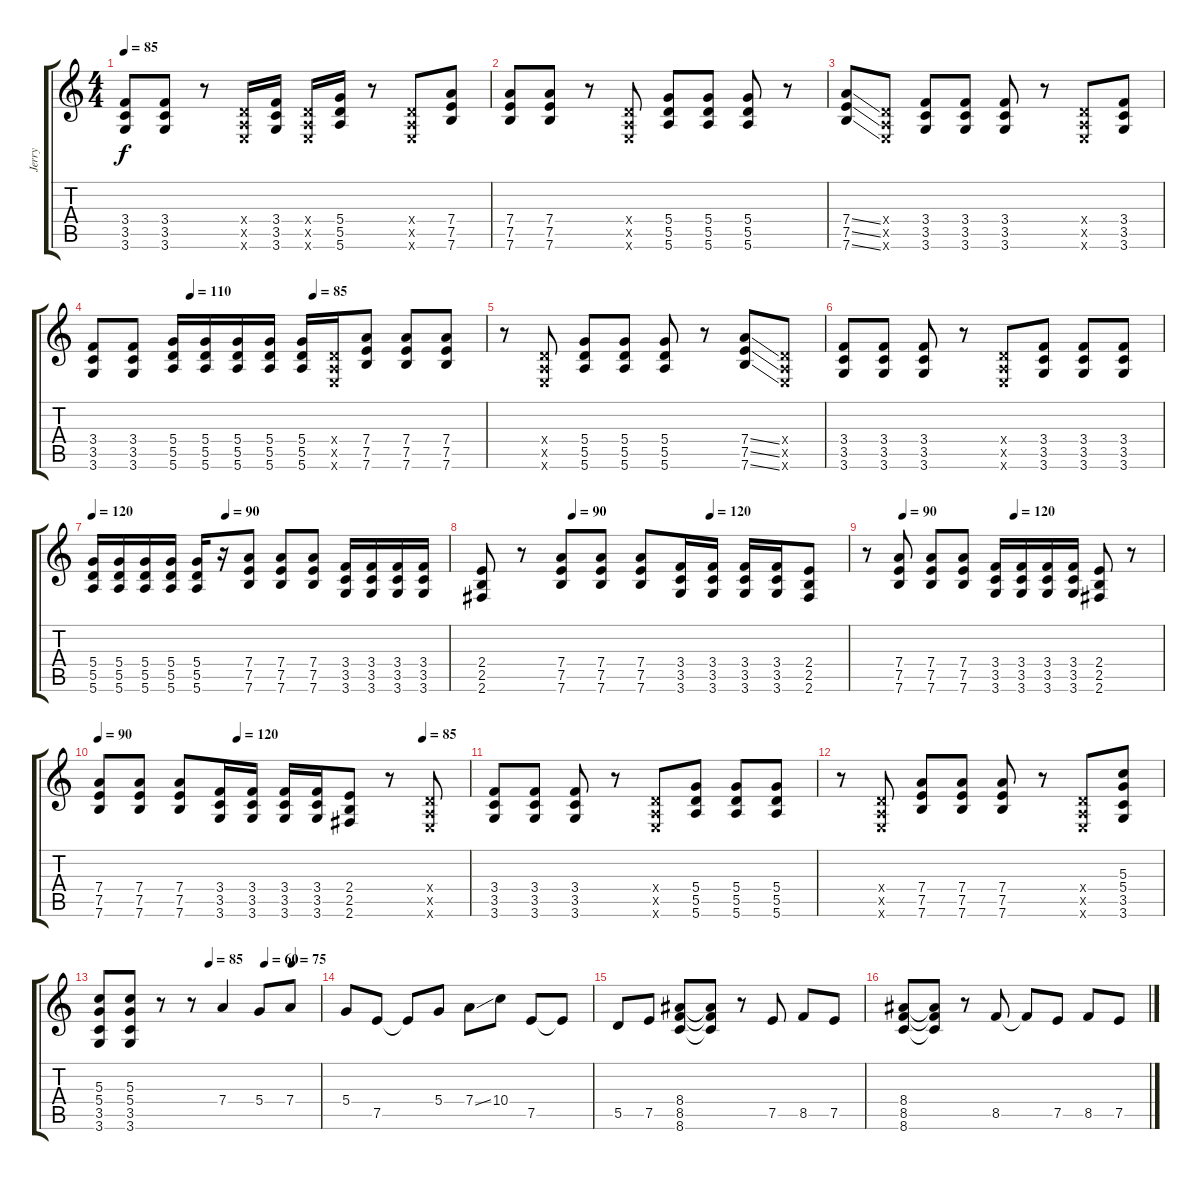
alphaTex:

\track ("Jerry" "Jerry") {instrument overdrivenguitar}
\staff {score tabs}
\tuning (E4 B3 G3 D3 A2 E2) {hide}
\ts (4 4)
\tempo 85
\clef g2
\ks c
(3.4 3.5 3.6).8{dy f} (3.4 3.5 3.6).8 r.8 (0.4{x} 0.5{x} 0.6{x}).16 (3.4 3.5 3.6).16 (0.4{x} 0.5{x} 0.6{x}).16 (5.4 5.5 5.6).16 r.8 (0.4{x} 0.5{x} 0.6{x}).8 (7.4 7.5 7.6).8 |
(7.4 7.5 7.6).8 (7.4 7.5 7.6).8 r.8 (0.4{x} 0.5{x} 0.6{x}).8 (5.4 5.5 5.6).8 (5.4 5.5 5.6).8 (5.4 5.5 5.6).8 r.8 |
(7.4{ss} 7.5{ss} 7.6{ss}).8 (0.4{x} 0.5{x} 0.6{x}).8 (3.4 3.5 3.6).8 (3.4 3.5 3.6).8 (3.4 3.5 3.6).8 r.8 (0.4{x} 0.5{x} 0.6{x}).8 (3.4 3.5 3.6).8 |
\tempo (110 0.25)
\tempo (85 0.5625)
(3.4 3.5 3.6).8 (3.4 3.5 3.6).8 (5.4 5.5 5.6).16 (5.4 5.5 5.6).16 (5.4 5.5 5.6).16 (5.4 5.5 5.6).16 (5.4 5.5 5.6).16 (0.4{x} 0.5{x} 0.6{x}).16 (7.4 7.5 7.6).8 (7.4 7.5 7.6).8 (7.4 7.5 7.6).8 |
r.8 (0.4{x} 0.5{x} 0.6{x}).8 (5.4 5.5 5.6).8 (5.4 5.5 5.6).8 (5.4 5.5 5.6).8 r.8 (7.4{ss} 7.5{ss} 7.6{ss}).8 (0.4{x} 0.5{x} 0.6{x}).8 |
(3.4 3.5 3.6).8 (3.4 3.5 3.6).8 (3.4 3.5 3.6).8 r.8 (0.4{x} 0.5{x} 0.6{x}).8 (3.4 3.5 3.6).8 (3.4 3.5 3.6).8 (3.4 3.5 3.6).8 |
\tempo 120
\tempo (90 0.375)
(5.4 5.5 5.6).16 (5.4 5.5 5.6).16 (5.4 5.5 5.6).16 (5.4 5.5 5.6).16 (5.4 5.5 5.6).16 r.16 (7.4 7.5 7.6).8 (7.4 7.5 7.6).8 (7.4 7.5 7.6).8 (3.4 3.5 3.6).16 (3.4 3.5 3.6).16 (3.4 3.5 3.6).16 (3.4 3.5 3.6).16 |
\tempo (90 0.25)
\tempo (120 0.625)
(2.4 2.5 2.6).8 r.8 (7.4 7.5 7.6).8 (7.4 7.5 7.6).8 (7.4 7.5 7.6).8 (3.4 3.5 3.6).16 (3.4 3.5 3.6).16 (3.4 3.5 3.6).16 (3.4 3.5 3.6).16 (2.4 2.5 2.6).8 |
\tempo (90 0.125)
\tempo (120 0.5)
r.8 (7.4 7.5 7.6).8 (7.4 7.5 7.6).8 (7.4 7.5 7.6).8 (3.4 3.5 3.6).16 (3.4 3.5 3.6).16 (3.4 3.5 3.6).16 (3.4 3.5 3.6).16 (2.4 2.5 2.6).8 r.8 |
\tempo 90
\tempo (120 0.375)
\tempo (85 0.875)
(7.4 7.5 7.6).8 (7.4 7.5 7.6).8 (7.4 7.5 7.6).8 (3.4 3.5 3.6).16 (3.4 3.5 3.6).16 (3.4 3.5 3.6).16 (3.4 3.5 3.6).16 (2.4 2.5 2.6).8 r.8 (0.4{x} 0.5{x} 0.6{x}).8 |
(3.4 3.5 3.6).8 (3.4 3.5 3.6).8 (3.4 3.5 3.6).8 r.8 (0.4{x} 0.5{x} 0.6{x}).8 (5.4 5.5 5.6).8 (5.4 5.5 5.6).8 (5.4 5.5 5.6).8 |
r.8 (0.4{x} 0.5{x} 0.6{x}).8 (7.4 7.5 7.6).8 (7.4 7.5 7.6).8 (7.4 7.5 7.6).8 r.8 (0.4{x} 0.5{x} 0.6{x}).8 (5.3 5.4 3.5 3.6).8 |
\tempo (85 0.5)
\tempo (60 0.75)
\tempo (75 0.875)
(5.3 5.4 3.5 3.6).8 (5.3 5.4 3.5 3.6).8 r.8 r.8 7.4.4 5.4.8 7.4.8 |
5.4.8 7.5.8 7.5{t}.8 5.4.8 7.4{ss}.8 10.4.8 7.5.8 7.5{t}.8 |
5.5.8 7.5.8 (8.4 8.5 8.6).8 (8.4{t} 8.5{t} 8.6{t}).8 r.8 7.5.8 8.5.8 7.5.8 |
(8.4 8.5 8.6).8 (8.4{t} 8.5{t} 8.6{t}).8 r.8 8.5.8 8.5{t}.8 7.5.8 8.5.8 7.5.8
